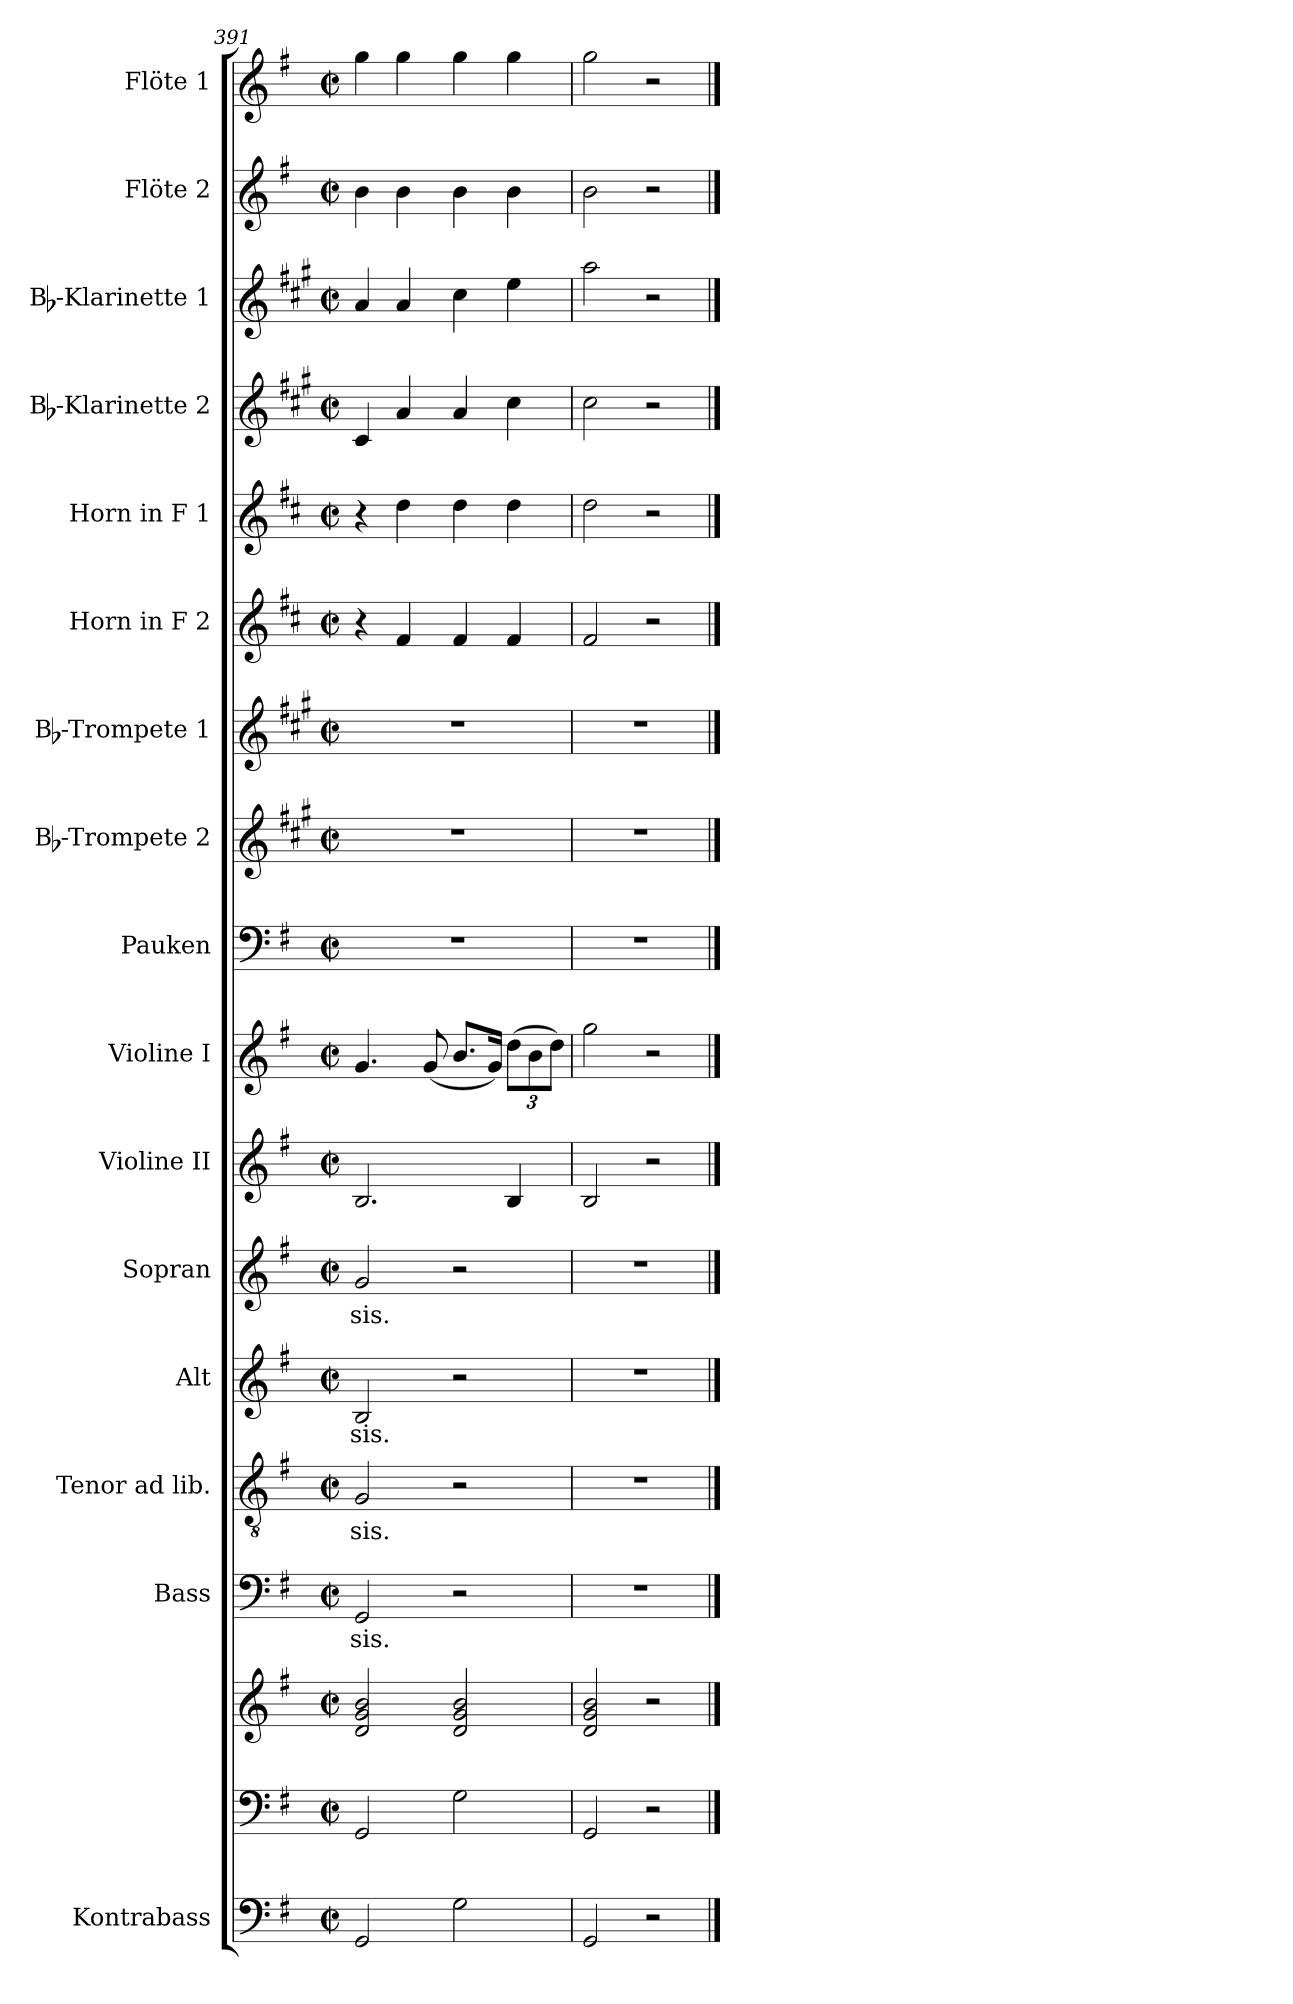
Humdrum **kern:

**kern	**kern	**kern	**kern	**text	**kern	**text	**kern	**text	**kern	**text	**kern	**kern	**kern	**kern	**kern	**kern	**kern	**kern	**kern	**kern	**kern
*part17	*part16	*part16	*part15	*part15	*part14	*part14	*part13	*part13	*part12	*part12	*part11	*part10	*part9	*part8	*part7	*part6	*part5	*part4	*part3	*part2	*part1
*staff18	*staff17	*staff16	*staff15	*staff15	*staff14	*staff14	*staff13	*staff13	*staff12	*staff12	*staff11	*staff10	*staff9	*staff8	*staff7	*staff6	*staff5	*staff4	*staff3	*staff2	*staff1
*I"Kontrabass	*	*	*I"Bass	*	*I"Tenor ad lib.	*	*I"Alt	*	*I"Sopran	*	*I"Violine II	*I"Violine I	*I"Pauken	*I"Bb-Trompete 2	*I"Bb-Trompete 1	*I"Horn in F 2	*I"Horn in F 1	*I"Bb-Klarinette 2	*I"Bb-Klarinette 1	*I"Flöte 2	*I"Flöte 1
*I'Kb.	*	*	*I'B.	*	*I'T.	*	*I'A.	*	*I'S.	*	*I'Vl. II	*I'Vl. I	*I'Pk.	*I'Bb Trp. 2	*I'Bb Trp. 1	*	*	*I'Bb Kl. 2	*I'Bb Kl. 1	*I'Fl. 2	*I'Fl. 1
*clefF4	*clefF4	*clefG2	*clefF4	*	*clefGv2	*	*clefG2	*	*clefG2	*	*clefG2	*clefG2	*clefF4	*clefG2	*clefG2	*clefG2	*clefG2	*clefG2	*clefG2	*clefG2	*clefG2
*ITrd7c12	*	*	*	*	*	*	*	*	*	*	*	*	*	*ITrd1c2	*ITrd1c2	*ITrd4c7	*ITrd4c7	*ITrd1c2	*ITrd1c2	*	*
*k[f#]	*k[f#]	*k[f#]	*k[f#]	*	*k[f#]	*	*k[f#]	*	*k[f#]	*	*k[f#]	*k[f#]	*k[f#]	*k[f#]	*k[f#]	*k[f#]	*k[f#]	*k[f#]	*k[f#]	*k[f#]	*k[f#]
*G:	*G:	*G:	*G:	*	*G:	*	*G:	*	*G:	*	*G:	*G:	*G:	*G:	*G:	*G:	*G:	*G:	*G:	*G:	*G:
*M2/2	*M2/2	*M2/2	*M2/2	*	*M2/2	*	*M2/2	*	*M2/2	*	*M2/2	*M2/2	*M2/2	*M2/2	*M2/2	*M2/2	*M2/2	*M2/2	*M2/2	*M2/2	*M2/2
*met(c|)	*met(c|)	*met(c|)	*met(c|)	*	*met(c|)	*	*met(c|)	*	*met(c|)	*	*met(c|)	*met(c|)	*met(c|)	*met(c|)	*met(c|)	*met(c|)	*met(c|)	*met(c|)	*met(c|)	*met(c|)	*met(c|)
=391	=391	=391	=391	=391	=391	=391	=391	=391	=391	=391	=391	=391	=391	=391	=391	=391	=391	=391	=391	=391	=391
!	!	!	!	!LO:LY:b	!	!LO:LY:b	!	!LO:LY:b	!	!LO:LY:b	!	!	!	!	!	!	!	!	!	!	!
2GGG/	2GG/	2d/ 2g/ 2b/	2GG/	-sis.	2G/	-sis.	2B/	-sis.	2g/	-sis.	2.B/	4.g/	1r	1r	1r	4r	4r	4B/	4g/	4b\	4gg\
.	.	.	.	.	.	.	.	.	.	.	.	.	.	.	.	4B/	4g\	4g/	4g/	4b\	4gg\
.	.	.	.	.	.	.	.	.	.	.	.	(<8g/	.	.	.	.	.	.	.	.	.
2GG\	2G\	2d/ 2g/ 2b/	2r	.	2r	.	2r	.	2r	.	.	8.b/L	.	.	.	4B/	4g\	4g/	4b\	4b\	4gg\
.	.	.	.	.	.	.	.	.	.	.	.	16g/Jk)	.	.	.	.	.	.	.	.	.
.	.	.	.	.	.	.	.	.	.	.	4B/	(>12dd\L	.	.	.	4B/	4g\	4b\	4dd\	4b\	4gg\
.	.	.	.	.	.	.	.	.	.	.	.	12b\	.	.	.	.	.	.	.	.	.
.	.	.	.	.	.	.	.	.	.	.	.	12dd\J)	.	.	.	.	.	.	.	.	.
=392	=392	=392	=392	=392	=392	=392	=392	=392	=392	=392	=392	=392	=392	=392	=392	=392	=392	=392	=392	=392	=392
2GGG/	2GG/	2d/ 2g/ 2b/	1r	.	1r	.	1r	.	1r	.	2B/	2gg\	1r	1r	1r	2B/	2g\	2b\	2gg\	2b\	2gg\
2r	2r	2r	.	.	.	.	.	.	.	.	2r	2r	.	.	.	2r	2r	2r	2r	2r	2r
==	==	==	==	==	==	==	==	==	==	==	==	==	==	==	==	==	==	==	==	==	==
*-	*-	*-	*-	*-	*-	*-	*-	*-	*-	*-	*-	*-	*-	*-	*-	*-	*-	*-	*-	*-	*-
